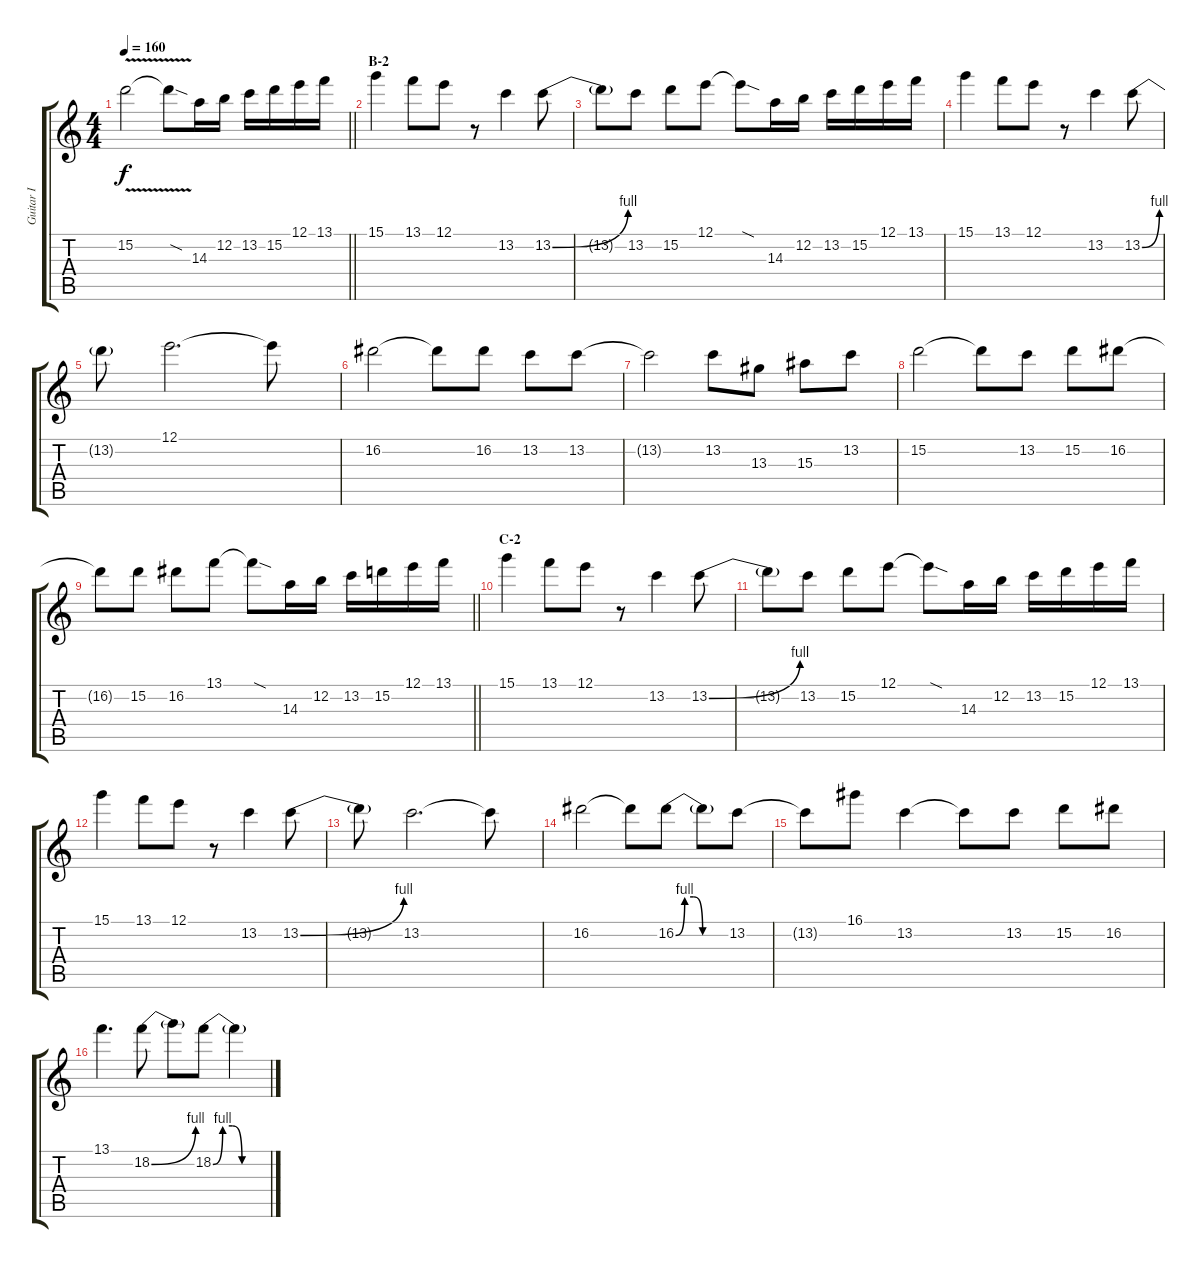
\track ("Guitar I" "Guitar I") {instrument overdrivenguitar}
\staff {score tabs}
\tuning (E4 B3 G3 D3 A2 E2) {hide}
\ts (4 4)
\tempo 160
\clef g2
\barLineRight lightlight
\ks c
15.2{v}.2{dy f} 15.2{sod t}.8 14.3.16 12.2.16 13.2.16 15.2.16 12.1.16 13.1.16 |
\section ("" "B-2")
15.1.4 13.1.8 12.1.8 r.8 13.2.4 13.2{be (bend 0 0 60 4)}.8 |
13.2{t}.8 13.2.8 15.2.8 12.1.8 12.1{sod t}.8 14.3.16 12.2.16 13.2.16 15.2.16 12.1.16 13.1.16 |
15.1.4 13.1.8 12.1.8 r.8 13.2.4 13.2{be (bend 0 0 60 4)}.8 |
13.2{t}.8 12.1.2{d} 12.1{t}.8 |
16.2.2 16.2{t}.8 16.2.8 13.2.8 13.2.8 |
13.2{t}.2 13.2.8 13.3.8 15.3.8 13.2.8 |
15.2.2 15.2{t}.8 13.2.8 15.2.8 16.2.8 |
\barLineRight lightlight
16.2{t}.8 15.2.8 16.2.8 13.1.8 13.1{sod t}.8 14.3.16 12.2.16 13.2.16 15.2.16 12.1.16 13.1.16 |
\section ("" "C-2")
15.1.4 13.1.8 12.1.8 r.8 13.2.4 13.2{be (bend 0 0 60 4)}.8 |
13.2{t}.8 13.2.8 15.2.8 12.1.8 12.1{sod t}.8 14.3.16 12.2.16 13.2.16 15.2.16 12.1.16 13.1.16 |
15.1.4 13.1.8 12.1.8 r.8 13.2.4 13.2{be (bend 0 0 60 4)}.8 |
13.2{t}.8 13.2.2{d} 13.2{t}.8 |
16.2.2 16.2{t}.8 16.2{be (custom 0 0 10 4 20 4 30 0 60 0)}.8 16.2{t}.8 13.2.8 |
13.2{t}.8 16.1.8 13.2.4 13.2{t}.8 13.2.8 15.2.8 16.2.8 |
13.1.4{d} 18.2{be (bend 0 0 60 4)}.8 18.2{t}.8 18.2{be (custom 0 0 10 4 20 4 30 0 60 0)}.8 18.2{t}.4
